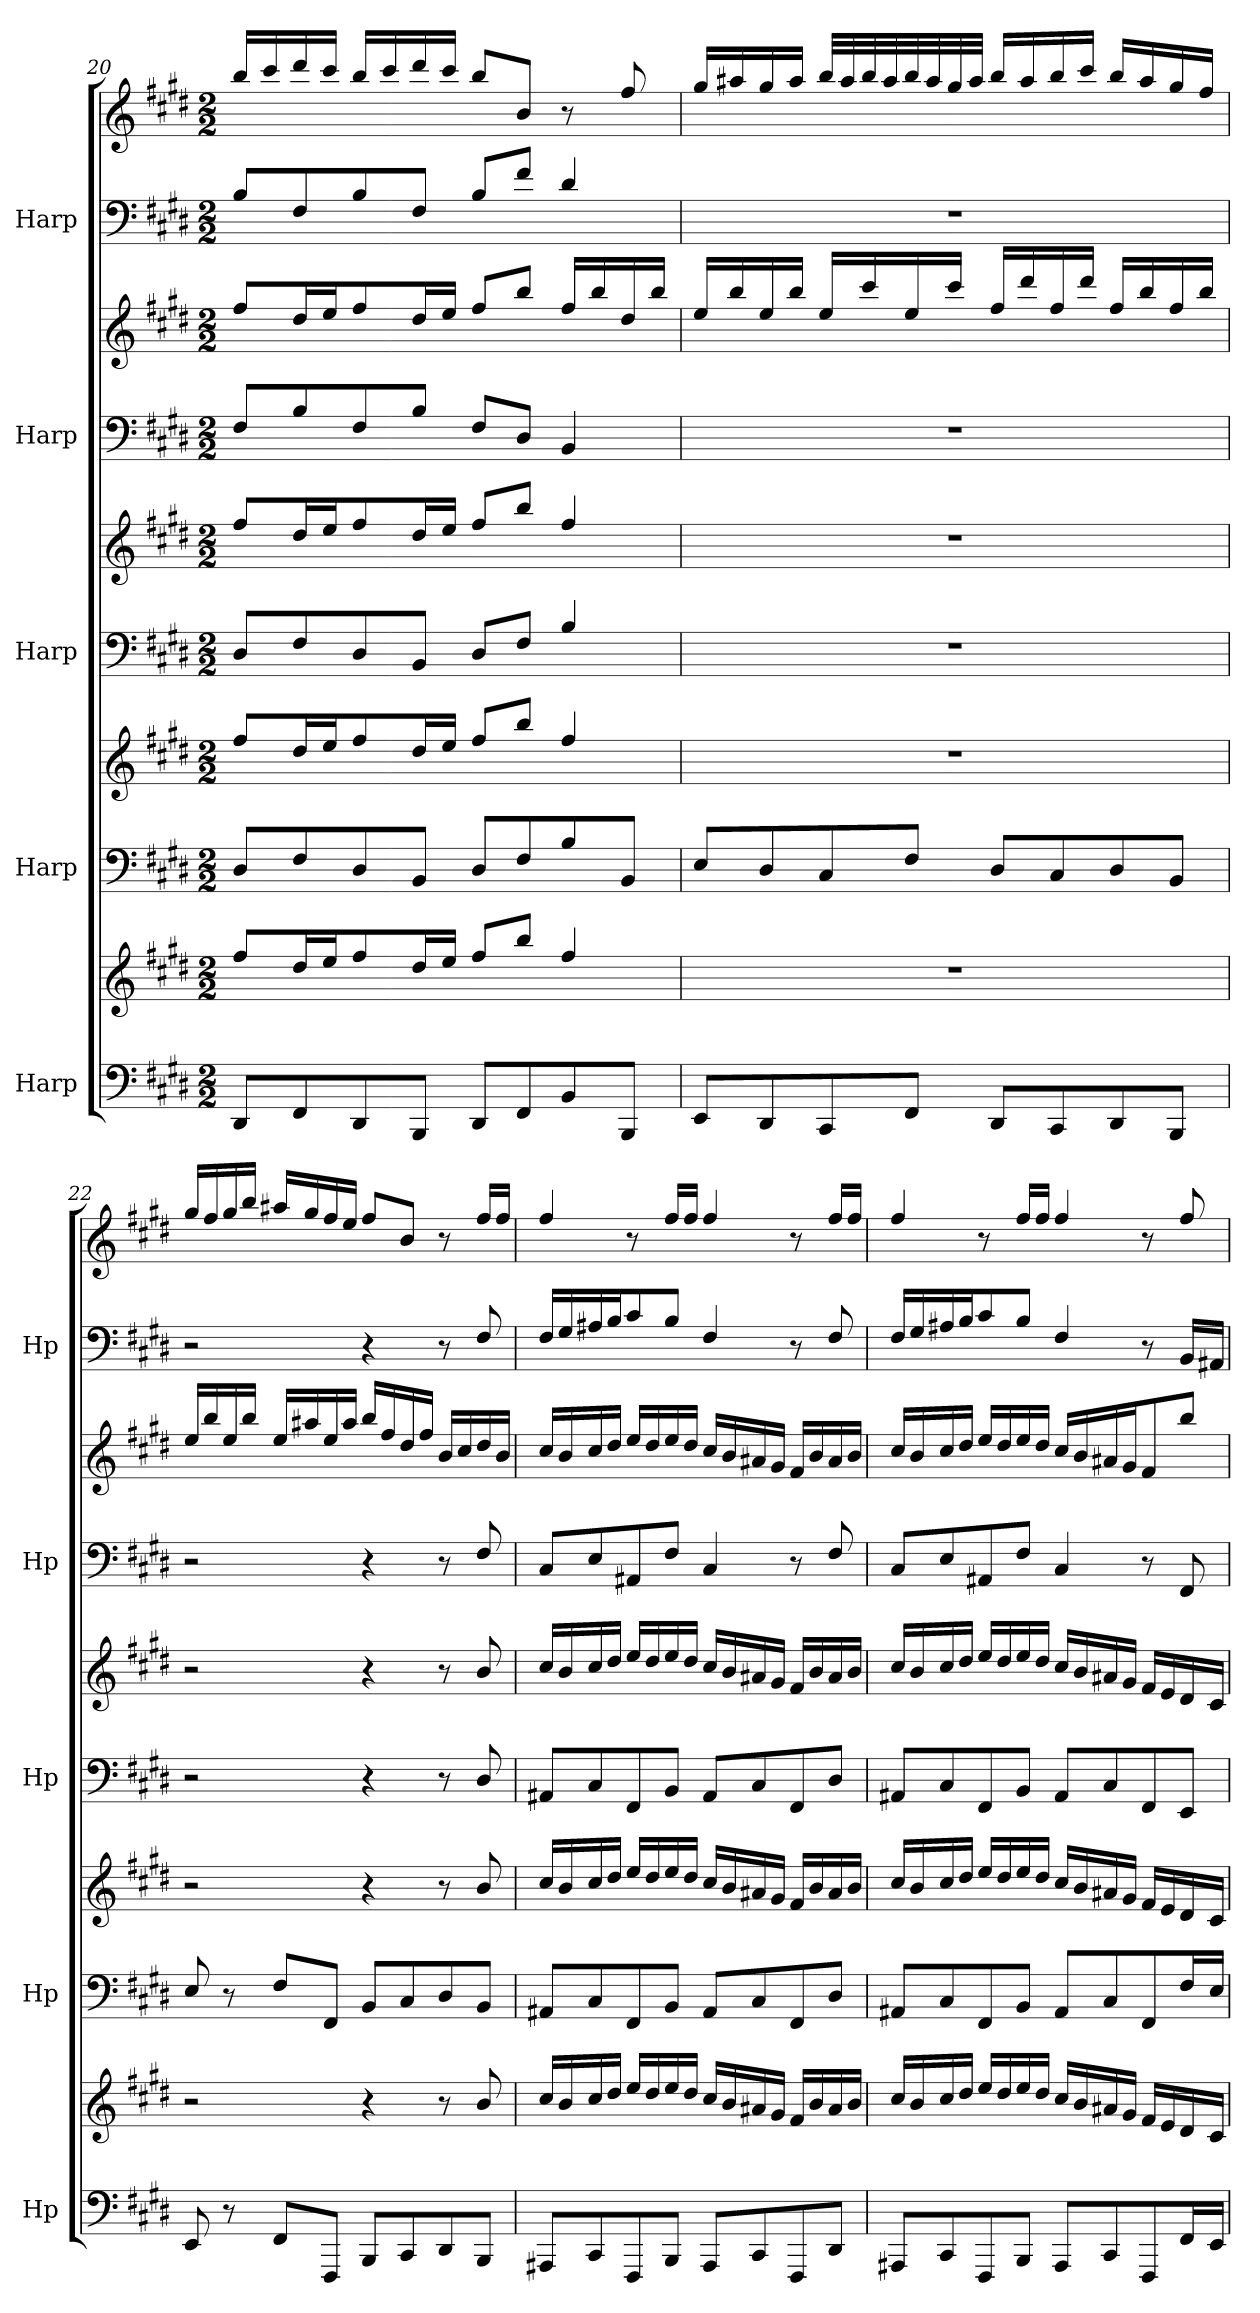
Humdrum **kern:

**kern	**kern	**kern	**kern	**kern	**kern	**kern	**kern	**kern	**kern
*part5	*part5	*part4	*part4	*part3	*part3	*part2	*part2	*part1	*part1
*staff10	*staff9	*staff8	*staff7	*staff6	*staff5	*staff4	*staff3	*staff2	*staff1
*I"Harp	*	*I"Harp	*	*I"Harp	*	*I"Harp	*	*I"Harp	*
*I'Hp	*	*I'Hp	*	*I'Hp	*	*I'Hp	*	*I'Hp	*
*clefF4	*clefG2	*clefF4	*clefG2	*clefF4	*clefG2	*clefF4	*clefG2	*clefF4	*clefG2
*k[f#c#g#d#]	*k[f#c#g#d#]	*k[f#c#g#d#]	*k[f#c#g#d#]	*k[f#c#g#d#]	*k[f#c#g#d#]	*k[f#c#g#d#]	*k[f#c#g#d#]	*k[f#c#g#d#]	*k[f#c#g#d#]
*M2/2	*M2/2	*M2/2	*M2/2	*M2/2	*M2/2	*M2/2	*M2/2	*M2/2	*M2/2
=20	=20	=20	=20	=20	=20	=20	=20	=20	=20
8DD#/L	8ff#/L	8D#/L	8ff#/L	8D#/L	8ff#/L	8F#/L	8ff#/L	8B/L	16bb/LL
.	.	.	.	.	.	.	.	.	16ccc#/
8FF#/	16dd#/L	8F#/	16dd#/L	8F#/	16dd#/L	8B/	16dd#/L	8F#/	16ddd#/
.	16ee/J	.	16ee/J	.	16ee/J	.	16ee/J	.	16ccc#/JJ
8DD#/	8ff#/	8D#/	8ff#/	8D#/	8ff#/	8F#/	8ff#/	8B/	16bb/LL
.	.	.	.	.	.	.	.	.	16ccc#/
8BBB/J	16dd#/L	8BB/J	16dd#/L	8BB/J	16dd#/L	8B/J	16dd#/L	8F#/J	16ddd#/
.	16ee/JJ	.	16ee/JJ	.	16ee/JJ	.	16ee/JJ	.	16ccc#/JJ
8DD#/L	8ff#/L	8D#/L	8ff#/L	8D#/L	8ff#/L	8F#/L	8ff#/L	8B/L	8bb/L
8FF#/	8bb/J	8F#/	8bb/J	8F#/J	8bb/J	8D#/J	8bb/J	8f#/J	8b/J
8BB/	4ff#/	8B/	4ff#/	4B/	4ff#/	4BB/	16ff#/LL	4d#/	8r
.	.	.	.	.	.	.	16bb/	.	.
8BBB/J	.	8BB/J	.	.	.	.	16dd#/	.	8ff#/
.	.	.	.	.	.	.	16bb/JJ	.	.
!!LO:PB:g=z
=21	=21	=21	=21	=21	=21	=21	=21	=21	=21
8EE/L	1r	8E/L	1r	1r	1r	1r	16ee/LL	1r	16gg#/LL
.	.	.	.	.	.	.	16bb/	.	16aa#X/
8DD#/	.	8D#/	.	.	.	.	16ee/	.	16gg#/
.	.	.	.	.	.	.	16bb/JJ	.	16aa#/JJ
8CC#/	.	8C#/	.	.	.	.	16ee/LL	.	32bb/LLL
.	.	.	.	.	.	.	.	.	32aa#/
.	.	.	.	.	.	.	16ccc#/	.	32bb/
.	.	.	.	.	.	.	.	.	32aa#/
8FF#/J	.	8F#/J	.	.	.	.	16ee/	.	32bb/
.	.	.	.	.	.	.	.	.	32aa#/
.	.	.	.	.	.	.	16ccc#/JJ	.	32gg#/
.	.	.	.	.	.	.	.	.	32aa#/JJJ
8DD#/L	.	8D#/L	.	.	.	.	16ff#/LL	.	16bb/LL
.	.	.	.	.	.	.	16ddd#/	.	16aa#/
8CC#/	.	8C#/	.	.	.	.	16ff#/	.	16bb/
.	.	.	.	.	.	.	16ddd#/JJ	.	16ccc#/JJ
8DD#/	.	8D#/	.	.	.	.	16ff#/LL	.	16bb/LL
.	.	.	.	.	.	.	16bb/	.	16aa#/
8BBB/J	.	8BB/J	.	.	.	.	16ff#/	.	16gg#/
.	.	.	.	.	.	.	16bb/JJ	.	16ff#/JJ
!!LO:PB:g=z
=22	=22	=22	=22	=22	=22	=22	=22	=22	=22
8EE/	2r	8E/	2r	2r	2r	2r	16ee/LL	2r	16gg#/LL
.	.	.	.	.	.	.	16bb/	.	16ff#/
8r	.	8r	.	.	.	.	16ee/	.	16gg#/
.	.	.	.	.	.	.	16bb/JJ	.	16bb/JJ
8FF#/L	.	8F#/L	.	.	.	.	16ee/LL	.	16aa#X/LL
.	.	.	.	.	.	.	16aa#X/	.	16gg#/
8FFF#/J	.	8FF#/J	.	.	.	.	16ee/	.	16ff#/
.	.	.	.	.	.	.	16aa#/JJ	.	16ee/JJ
8BBB/L	4r	8BB/L	4r	4r	4r	4r	16bb/LL	4r	8ff#/L
.	.	.	.	.	.	.	16ff#/	.	.
8CC#/	.	8C#/	.	.	.	.	16dd#/	.	8b/J
.	.	.	.	.	.	.	16ff#/JJ	.	.
8DD#/	8r	8D#/	8r	8r	8r	8r	16b/LL	8r	8r
.	.	.	.	.	.	.	16cc#/	.	.
8BBB/J	8b/	8BB/J	8b/	8D#/	8b/	8F#/	16dd#/	8F#/	16ff#/LL
.	.	.	.	.	.	.	16b/JJ	.	16ff#/JJ
=23	=23	=23	=23	=23	=23	=23	=23	=23	=23
8AAA#X/L	16cc#/LL	8AA#X/L	16cc#/LL	8AA#X/L	16cc#/LL	8C#/L	16cc#/LL	16F#/LL	4ff#/
.	16b/	.	16b/	.	16b/	.	16b/	16G#/	.
8CC#/	16cc#/	8C#/	16cc#/	8C#/	16cc#/	8E/	16cc#/	16A#X/	.
.	16dd#/JJ	.	16dd#/JJ	.	16dd#/JJ	.	16dd#/JJ	16B/J	.
8FFF#/	16ee/LL	8FF#/	16ee/LL	8FF#/	16ee/LL	8AA#X/	16ee/LL	8c#/	8r
.	16dd#/	.	16dd#/	.	16dd#/	.	16dd#/	.	.
8BBB/J	16ee/	8BB/J	16ee/	8BB/J	16ee/	8F#/J	16ee/	8B/J	16ff#/LL
.	16dd#/JJ	.	16dd#/JJ	.	16dd#/JJ	.	16dd#/JJ	.	16ff#/JJ
8AAA#/L	16cc#/LL	8AA#/L	16cc#/LL	8AA#/L	16cc#/LL	4C#/	16cc#/LL	4F#/	4ff#/
.	16b/	.	16b/	.	16b/	.	16b/	.	.
8CC#/	16a#X/	8C#/	16a#X/	8C#/	16a#X/	.	16a#X/	.	.
.	16g#/JJ	.	16g#/JJ	.	16g#/JJ	.	16g#/JJ	.	.
8FFF#/	16f#/LL	8FF#/	16f#/LL	8FF#/	16f#/LL	8r	16f#/LL	8r	8r
.	16b/	.	16b/	.	16b/	.	16b/	.	.
8DD#/J	16a#/	8D#/J	16a#/	8D#/J	16a#/	8F#/	16a#/	8F#/	16ff#/LL
.	16b/JJ	.	16b/JJ	.	16b/JJ	.	16b/JJ	.	16ff#/JJ
!!LO:PB:g=z
=24	=24	=24	=24	=24	=24	=24	=24	=24	=24
8AAA#X/L	16cc#/LL	8AA#X/L	16cc#/LL	8AA#X/L	16cc#/LL	8C#/L	16cc#/LL	16F#/LL	4ff#/
.	16b/	.	16b/	.	16b/	.	16b/	16G#/	.
8CC#/	16cc#/	8C#/	16cc#/	8C#/	16cc#/	8E/	16cc#/	16A#X/	.
.	16dd#/JJ	.	16dd#/JJ	.	16dd#/JJ	.	16dd#/JJ	16B/J	.
8FFF#/	16ee/LL	8FF#/	16ee/LL	8FF#/	16ee/LL	8AA#X/	16ee/LL	8c#/	8r
.	16dd#/	.	16dd#/	.	16dd#/	.	16dd#/	.	.
8BBB/J	16ee/	8BB/J	16ee/	8BB/J	16ee/	8F#/J	16ee/	8B/J	16ff#/LL
.	16dd#/JJ	.	16dd#/JJ	.	16dd#/JJ	.	16dd#/JJ	.	16ff#/JJ
8AAA#/L	16cc#/LL	8AA#/L	16cc#/LL	8AA#/L	16cc#/LL	4C#/	16cc#/LL	4F#/	4ff#/
.	16b/	.	16b/	.	16b/	.	16b/	.	.
8CC#/	16a#X/	8C#/	16a#X/	8C#/	16a#X/	.	16a#X/	.	.
.	16g#/JJ	.	16g#/JJ	.	16g#/JJ	.	16g#/J	.	.
8FFF#/	16f#/LL	8FF#/	16f#/LL	8FF#/	16f#/LL	8r	8f#/	8r	8r
.	16e/	.	16e/	.	16e/	.	.	.	.
16FF#/L	16d#/	16F#/L	16d#/	8EE/J	16d#/	8FF#/	8bb/J	16BB/LL	8ff#/
16EE/JJ	16c#/JJ	16E/JJ	16c#/JJ	.	16c#/JJ	.	.	16AA#X/JJ	.
=	=	=	=	=	=	=	=	=	=
*-	*-	*-	*-	*-	*-	*-	*-	*-	*-
